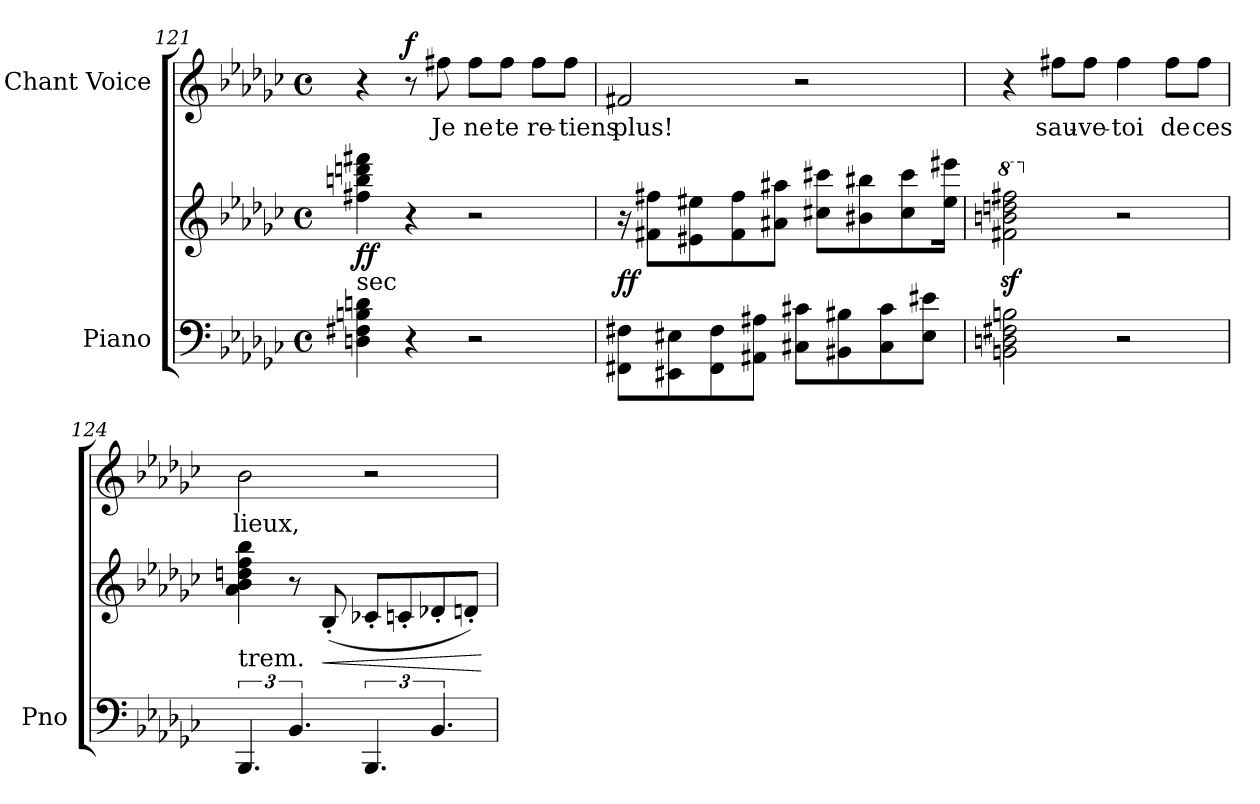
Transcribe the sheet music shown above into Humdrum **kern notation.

**kern	**kern	**dynam	**kern	**text	**dynam
*part2	*part2	*part2	*part1	*part1	*part1
*staff3	*staff2	*staff2/3	*staff1	*staff1	*staff1
*I"Piano	*	*	*I"Chant Voice	*	*
*I'Pno	*	*	*	*	*
*clefF4	*clefG2	*	*clefG2	*	*
*k[b-e-a-d-g-c-]	*k[b-e-a-d-g-c-]	*	*k[b-e-a-d-g-c-]	*	*
*M4/4	*M4/4	*	*M4/4	*	*
*met(c)	*met(c)	*	*met(c)	*	*
=121	=121	=121	=121	=121	=121
!	!LO:TX:b:t=sec	!	!	!	!
!	!	!LO:DY:b	!	!	!
4Dn\ 4F#X\ 4Bn\ 4dn\	4ff#X\ 4bbn\ 4dddn\ 4fff#X\	ff	4r	.	.
!	!	!	!	!	!LO:DY:a
4r	4r	.	8r	.	f
.	.	.	8ff#X\	Je	.
2r	2r	.	8ff#\L	ne	.
.	.	.	8ff#\J	te	.
.	.	.	8ff#\L	re-	.
.	.	.	8ff#\J	-tiens	.
=122	=122	=122	=122	=122	=122
!	!	!LO:DY:b	!	!	!
8FF#X\ 8F#X\L	16r	ff	2f#X/	plus!	.
.	8f#X\ 8ff#X\L	.	.	.	.
8EE#X\ 8E#X\	.	.	.	.	.
.	8e#X\ 8ee#X\	.	.	.	.
8FF#\ 8F#\	.	.	.	.	.
.	8f#\ 8ff#\	.	.	.	.
8AA#X\ 8A#X\J	.	.	.	.	.
.	8a#X\ 8aa#X\J	.	.	.	.
8C#X\ 8c#X\L	.	.	2r	.	.
.	8cc#X\ 8ccc#X\L	.	.	.	.
8BB#X\ 8B#X\	.	.	.	.	.
.	8b#X\ 8bb#X\	.	.	.	.
8C#\ 8c#\	.	.	.	.	.
.	8cc#\ 8ccc#\	.	.	.	.
8E#\ 8e#X\J	.	.	.	.	.
.	16ee#\ 16eee#X\Jk	.	.	.	.
=123	=123	=123	=123	=123	=123
*	*8va	*	*	*	*
2BBn\ 2Dn\ 2F#X\ 2Bn\	2ff#X\z< 2bbn\z< 2dddn\z< 2fff#X\z<	.	4r	.	.
.	.	.	8ff#X\L	sau-	.
.	.	.	8ff#\J	-ve-	.
*	*X8va	*	*	*	*
2r	2r	.	4ff#\	-toi	.
.	.	.	8ff#\L	de	.
.	.	.	8ff#\J	ces	.
=124	=124	=124	=124	=124	=124
!LO:TX:a:t=trem.	!	!	!	!	!
6.BBB-/	4a-\ 4b-\ 4ddn\ 4ff\ 4bb-\	.	2b-\	lieux,	.
6.BB-/	8r	.	.	.	.
!	!	!LO:HP:b	!	!	!
.	(8B-'/	<	.	.	.
6.BBB-/	8c-X'/L	.	2r	.	.
.	8cn'/	.	.	.	.
6.BB-/	8d-X'/	.	.	.	.
.	8dn'/J)	.	.	.	.
.	.	[	.	.	.
=	=	=	=	=	=
*-	*-	*-	*-	*-	*-
